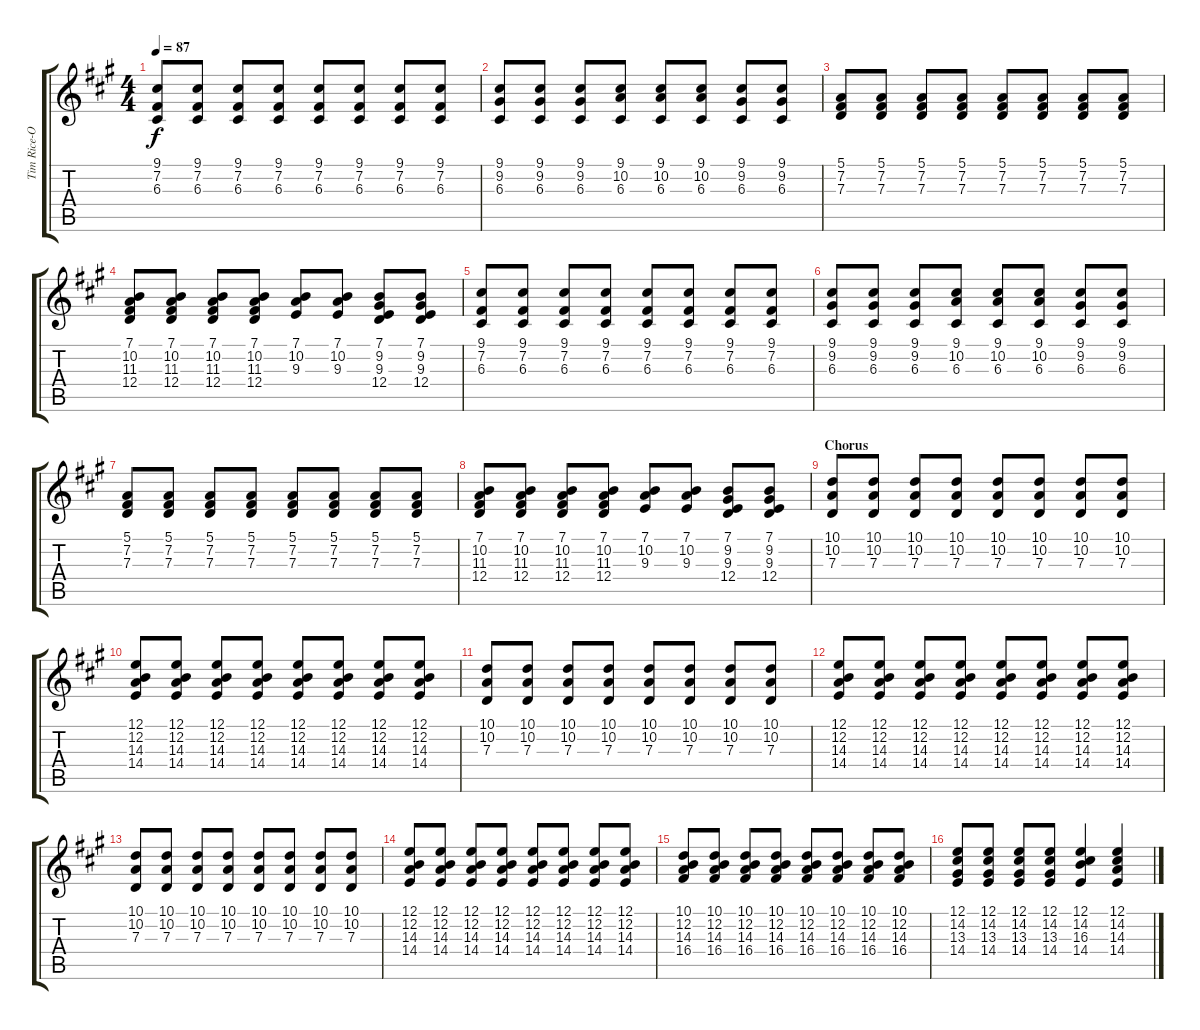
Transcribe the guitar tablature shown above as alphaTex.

\track ("Tim Rice-Oxley (Piano RH) " "Tim Rice-O") {instrument acousticgrandpiano}
\staff {score tabs}
\tuning (E4 B3 G3 D3 A2 E2) {hide}
\ts (4 4)
\tempo 87
\clef g2
\ks a
(9.1 7.2 6.3).8{dy f} (9.1 7.2 6.3).8 (9.1 7.2 6.3).8 (9.1 7.2 6.3).8 (9.1 7.2 6.3).8 (9.1 7.2 6.3).8 (9.1 7.2 6.3).8 (9.1 7.2 6.3).8 |
(9.1 9.2 6.3).8 (9.1 9.2 6.3).8 (9.1 9.2 6.3).8 (9.1 10.2 6.3).8 (9.1 10.2 6.3).8 (9.1 10.2 6.3).8 (9.1 9.2 6.3).8 (9.1 9.2 6.3).8 |
(5.1 7.2 7.3).8 (5.1 7.2 7.3).8 (5.1 7.2 7.3).8 (5.1 7.2 7.3).8 (5.1 7.2 7.3).8 (5.1 7.2 7.3).8 (5.1 7.2 7.3).8 (5.1 7.2 7.3).8 |
(7.1 10.2 11.3 12.4).8 (7.1 10.2 11.3 12.4).8 (7.1 10.2 11.3 12.4).8 (7.1 10.2 11.3 12.4).8 (7.1 10.2 9.3).8 (7.1 10.2 9.3).8 (7.1 9.2 9.3 12.4).8 (7.1 9.2 9.3 12.4).8 |
(9.1 7.2 6.3).8 (9.1 7.2 6.3).8 (9.1 7.2 6.3).8 (9.1 7.2 6.3).8 (9.1 7.2 6.3).8 (9.1 7.2 6.3).8 (9.1 7.2 6.3).8 (9.1 7.2 6.3).8 |
(9.1 9.2 6.3).8 (9.1 9.2 6.3).8 (9.1 9.2 6.3).8 (9.1 10.2 6.3).8 (9.1 10.2 6.3).8 (9.1 10.2 6.3).8 (9.1 9.2 6.3).8 (9.1 9.2 6.3).8 |
(5.1 7.2 7.3).8 (5.1 7.2 7.3).8 (5.1 7.2 7.3).8 (5.1 7.2 7.3).8 (5.1 7.2 7.3).8 (5.1 7.2 7.3).8 (5.1 7.2 7.3).8 (5.1 7.2 7.3).8 |
(7.1 10.2 11.3 12.4).8 (7.1 10.2 11.3 12.4).8 (7.1 10.2 11.3 12.4).8 (7.1 10.2 11.3 12.4).8 (7.1 10.2 9.3).8 (7.1 10.2 9.3).8 (7.1 9.2 9.3 12.4).8 (7.1 9.2 9.3 12.4).8 |
\section ("" "Chorus")
(10.1 10.2 7.3).8 (10.1 10.2 7.3).8 (10.1 10.2 7.3).8 (10.1 10.2 7.3).8 (10.1 10.2 7.3).8 (10.1 10.2 7.3).8 (10.1 10.2 7.3).8 (10.1 10.2 7.3).8 |
(12.1 12.2 14.3 14.4).8 (12.1 12.2 14.3 14.4).8 (12.1 12.2 14.3 14.4).8 (12.1 12.2 14.3 14.4).8 (12.1 12.2 14.3 14.4).8 (12.1 12.2 14.3 14.4).8 (12.1 12.2 14.3 14.4).8 (12.1 12.2 14.3 14.4).8 |
(10.1 10.2 7.3).8 (10.1 10.2 7.3).8 (10.1 10.2 7.3).8 (10.1 10.2 7.3).8 (10.1 10.2 7.3).8 (10.1 10.2 7.3).8 (10.1 10.2 7.3).8 (10.1 10.2 7.3).8 |
(12.1 12.2 14.3 14.4).8 (12.1 12.2 14.3 14.4).8 (12.1 12.2 14.3 14.4).8 (12.1 12.2 14.3 14.4).8 (12.1 12.2 14.3 14.4).8 (12.1 12.2 14.3 14.4).8 (12.1 12.2 14.3 14.4).8 (12.1 12.2 14.3 14.4).8 |
(10.1 10.2 7.3).8 (10.1 10.2 7.3).8 (10.1 10.2 7.3).8 (10.1 10.2 7.3).8 (10.1 10.2 7.3).8 (10.1 10.2 7.3).8 (10.1 10.2 7.3).8 (10.1 10.2 7.3).8 |
(12.1 12.2 14.3 14.4).8 (12.1 12.2 14.3 14.4).8 (12.1 12.2 14.3 14.4).8 (12.1 12.2 14.3 14.4).8 (12.1 12.2 14.3 14.4).8 (12.1 12.2 14.3 14.4).8 (12.1 12.2 14.3 14.4).8 (12.1 12.2 14.3 14.4).8 |
(10.1 12.2 14.3 16.4).8 (10.1 12.2 14.3 16.4).8 (10.1 12.2 14.3 16.4).8 (10.1 12.2 14.3 16.4).8 (10.1 12.2 14.3 16.4).8 (10.1 12.2 14.3 16.4).8 (10.1 12.2 14.3 16.4).8 (10.1 12.2 14.3 16.4).8 |
(12.1 14.2 13.3 14.4).8 (12.1 14.2 13.3 14.4).8 (12.1 14.2 13.3 14.4).8 (12.1 14.2 13.3 14.4).8 (12.1 14.2 16.3 14.4).4 (12.1 14.2 14.3 14.4).4
